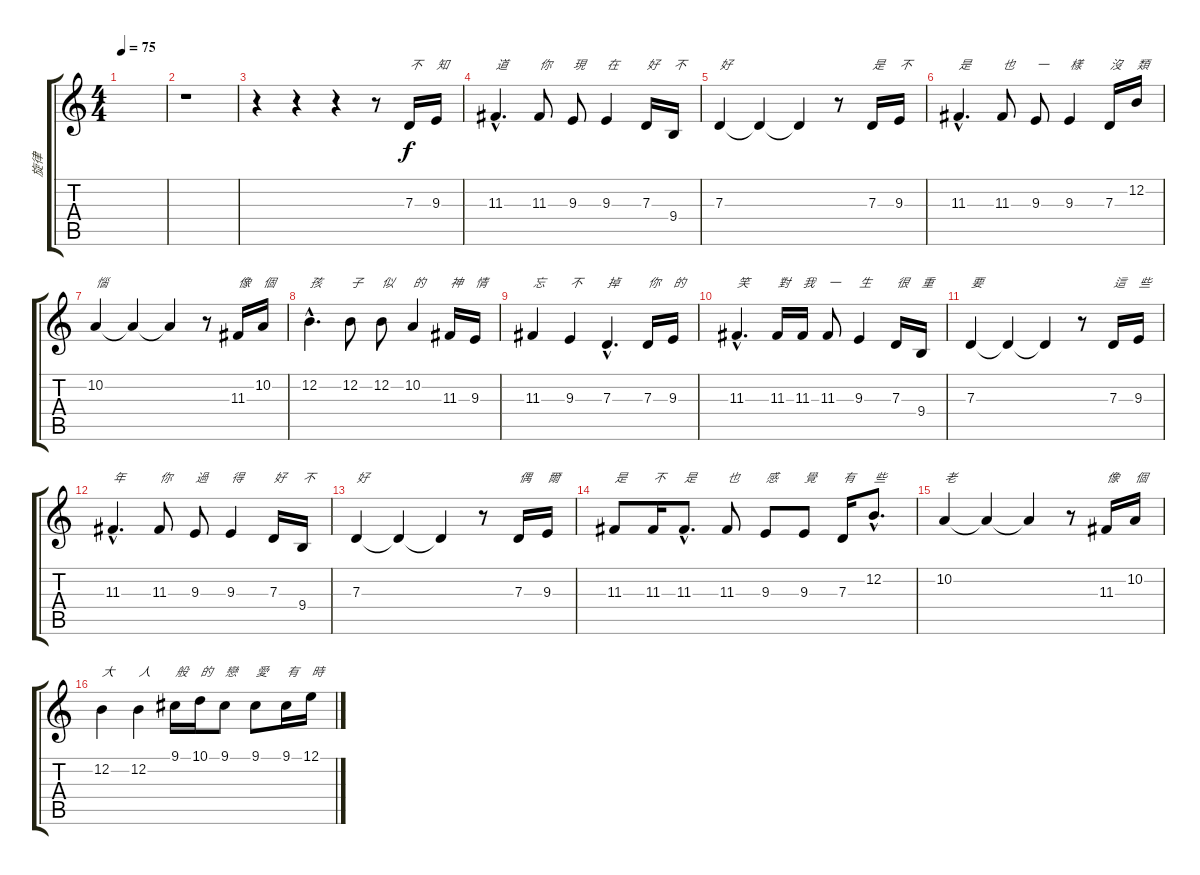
\track ("旋律" "旋律") {instrument violin}
\staff {score tabs}
\tuning (E4 B3 G3 D3 A2 E2) {hide}
\ts (4 4)
\tempo 75
\clef g2
\ks c
|
r.1 |
r.4 r.4 r.4 r.8 7.3.16{txt "不"} 9.3.16{txt "知"} |
11.3{hac}.4{d txt "道"} 11.3.8{txt "你"} 9.3.8{txt "現"} 9.3.4{txt "在"} 7.3.16{txt "好"} 9.4.16{txt "不"} |
7.3.4{txt "好"} 7.3{t}.4 7.3{t}.4 r.8 7.3.16{txt "是"} 9.3.16{txt "不"} |
11.3{hac}.4{d txt "是"} 11.3.8{txt "也"} 9.3.8{txt "一"} 9.3.4{txt "樣"} 7.3.16{txt "沒"} 12.2.16{txt "類"} |
10.2.4{txt "惱"} 10.2{t}.4 10.2{t}.4 r.8 11.3.16{txt "像"} 10.2.16{txt "個"} |
12.2{hac}.4{d txt "孩"} 12.2.8{txt "子"} 12.2.8{txt "似"} 10.2.4{txt "的"} 11.3.16{txt "神"} 9.3.16{txt "情"} |
11.3.4{txt "忘"} 9.3.4{txt "不"} 7.3{hac}.4{d txt "掉"} 7.3.16{txt "你"} 9.3.16{txt "的"} |
11.3{hac}.4{d txt "笑"} 11.3.16{txt "對"} 11.3.16{txt "我"} 11.3.8{txt "一"} 9.3.4{txt "生"} 7.3.16{txt "很"} 9.4.16{txt "重"} |
7.3.4{txt "要"} 7.3{t}.4 7.3{t}.4 r.8 7.3.16{txt "這"} 9.3.16{txt "些"} |
11.3{hac}.4{d txt "年"} 11.3.8{txt "你"} 9.3.8{txt "過"} 9.3.4{txt "得"} 7.3.16{txt "好"} 9.4.16{txt "不"} |
7.3.4{txt "好"} 7.3{t}.4 7.3{t}.4 r.8 7.3.16{txt "偶"} 9.3.16{txt "爾"} |
11.3.8{txt "是"} 11.3.16{txt "不"} 11.3{hac}.8{d txt "是"} 11.3.8{txt "也"} 9.3.8{txt "感"} 9.3.8{txt "覺"} 7.3.16{txt "有"} 12.2{hac}.8{d txt "些"} |
10.2.4{txt "老"} 10.2{t}.4 10.2{t}.4 r.8 11.3.16{txt "像"} 10.2.16{txt "個"} |
12.2.4{txt "大"} 12.2.4{txt "人"} 9.1.16{txt "般"} 10.1.16{txt "的"} 9.1.8{txt "戀"} 9.1.8{txt "愛"} 9.1.16{txt "有"} 12.1.16{txt "時"}
